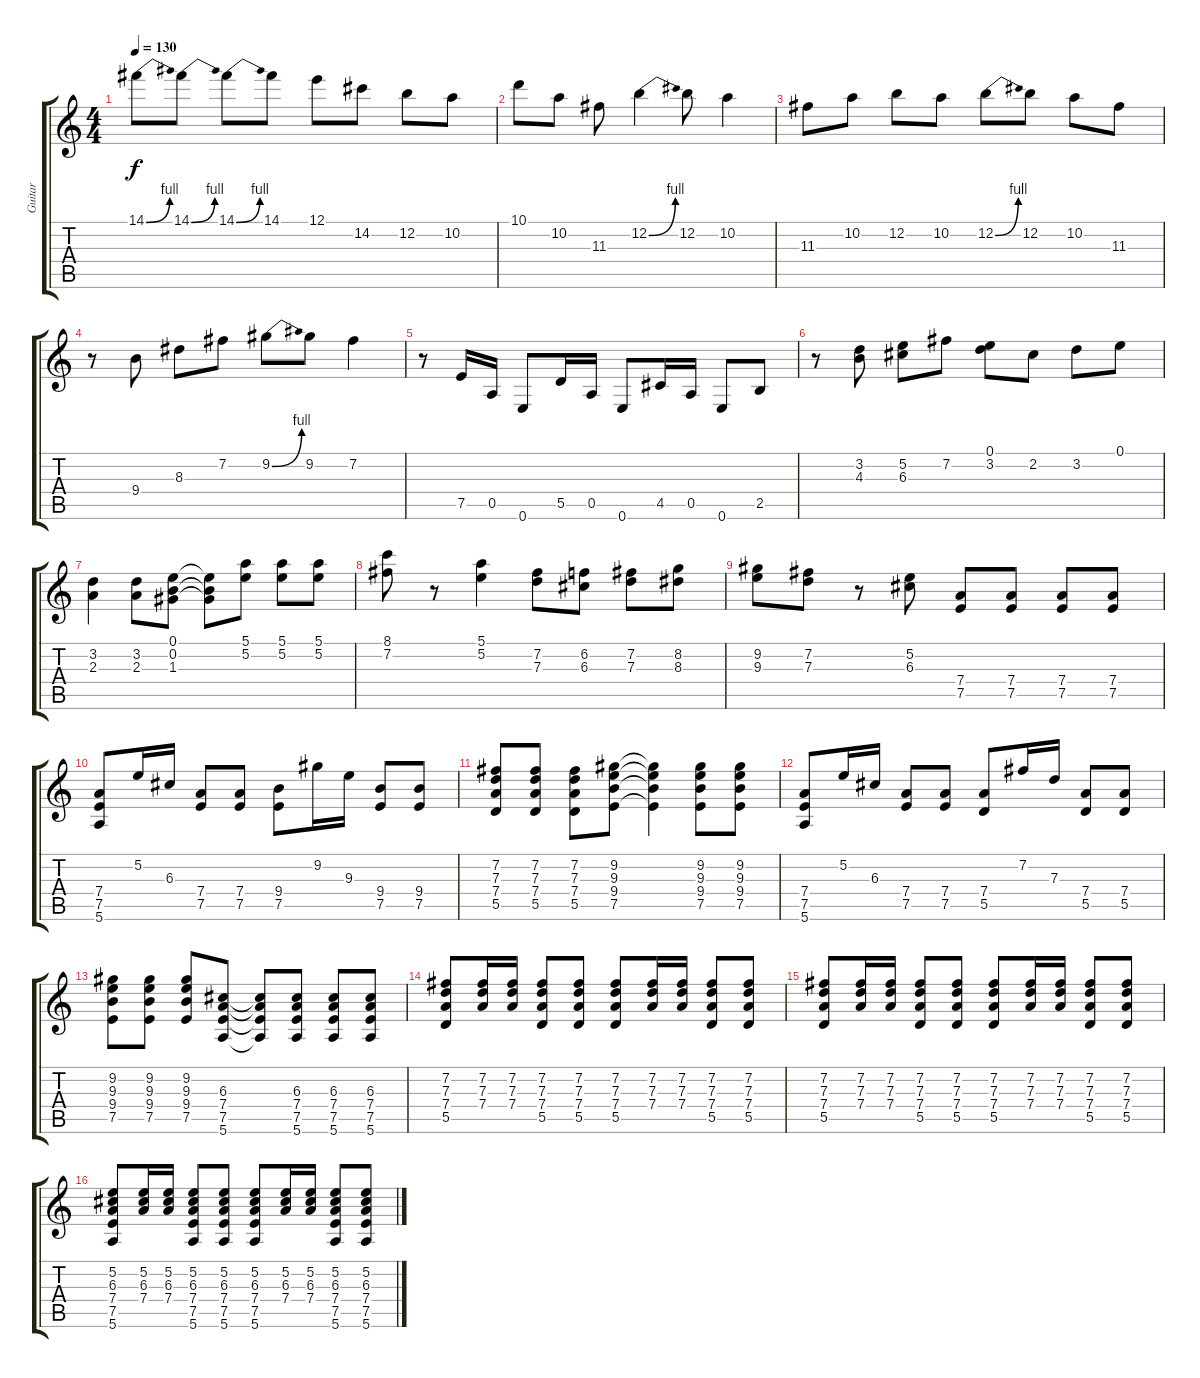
\track ("Guitar" "Guitar") {instrument electricguitarclean}
\staff {score tabs}
\tuning (E4 B3 G3 D3 A2 E2) {hide}
\ts (4 4)
\tempo 130
\clef g2
\ks c
14.1{be (bend 0 0 60 4)}.8{dy f} 14.1{be (bend 0 0 60 4)}.8 14.1{be (bend 0 0 60 4)}.8 14.1.8 12.1.8 14.2.8 12.2.8 10.2.8 |
10.1.8 10.2.8 11.3.8 12.2{be (bend 0 0 60 4)}.4 12.2.8 10.2.4 |
11.3.8 10.2.8 12.2.8 10.2.8 12.2{be (bend 0 0 60 4)}.8 12.2.8 10.2.8 11.3.8 |
r.8 9.4.8 8.3.8 7.2.8 9.2{be (bend 0 0 60 4)}.8 9.2.8 7.2.4 |
r.8 7.5.16 0.5.16 0.6.8 5.5.16 0.5.16 0.6.8 4.5.16 0.5.16 0.6.8 2.5.8 |
r.8 (3.2 4.3).8 (5.2 6.3).8 7.2.8 (0.1 3.2).8 2.2.8 3.2.8 0.1.8 |
(3.2 2.3).4 (3.2 2.3).8 (0.1 0.2 1.3).8 (0.1{t} 0.2{t} 1.3{t}).8 (5.1 5.2).8 (5.1 5.2).8 (5.1 5.2).8 |
(8.1 7.2).8 r.8 (5.1 5.2).4 (7.2 7.3).8 (6.2 6.3).8 (7.2 7.3).8 (8.2 8.3).8 |
(9.2 9.3).8 (7.2 7.3).8 r.8 (5.2 6.3).8 (7.4 7.5).8 (7.4 7.5).8 (7.4 7.5).8 (7.4 7.5).8 |
(7.4 7.5 5.6).8 5.2.16 6.3.16 (7.4 7.5).8 (7.4 7.5).8 (9.4 7.5).8 9.2.16 9.3.16 (9.4 7.5).8 (9.4 7.5).8 |
(7.2 7.3 7.4 5.5).8 (7.2 7.3 7.4 5.5).8 (7.2 7.3 7.4 5.5).8 (9.2 9.3 9.4 7.5).8 (9.2{t} 9.3{t} 9.4{t} 7.5{t}).4 (9.2 9.3 9.4 7.5).8 (9.2 9.3 9.4 7.5).8 |
(7.4 7.5 5.6).8 5.2.16 6.3.16 (7.4 7.5).8 (7.4 7.5).8 (7.4 5.5).8 7.2.16 7.3.16 (7.4 5.5).8 (7.4 5.5).8 |
(9.2 9.3 9.4 7.5).8 (9.2 9.3 9.4 7.5).8 (9.2 9.3 9.4 7.5).8 (6.3 7.4 7.5 5.6).8 (6.3{t} 7.4{t} 7.5{t} 5.6{t}).8 (6.3 7.4 7.5 5.6).8 (6.3 7.4 7.5 5.6).8 (6.3 7.4 7.5 5.6).8 |
(7.2 7.3 7.4 5.5).8 (7.2 7.3 7.4).16 (7.2 7.3 7.4).16 (7.2 7.3 7.4 5.5).8 (7.2 7.3 7.4 5.5).8 (7.2 7.3 7.4 5.5).8 (7.2 7.3 7.4).16 (7.2 7.3 7.4).16 (7.2 7.3 7.4 5.5).8 (7.2 7.3 7.4 5.5).8 |
(7.2 7.3 7.4 5.5).8 (7.2 7.3 7.4).16 (7.2 7.3 7.4).16 (7.2 7.3 7.4 5.5).8 (7.2 7.3 7.4 5.5).8 (7.2 7.3 7.4 5.5).8 (7.2 7.3 7.4).16 (7.2 7.3 7.4).16 (7.2 7.3 7.4 5.5).8 (7.2 7.3 7.4 5.5).8 |
(5.2 6.3 7.4 7.5 5.6).8 (5.2 6.3 7.4).16 (5.2 6.3 7.4).16 (5.2 6.3 7.4 7.5 5.6).8 (5.2 6.3 7.4 7.5 5.6).8 (5.2 6.3 7.4 7.5 5.6).8 (5.2 6.3 7.4).16 (5.2 6.3 7.4).16 (5.2 6.3 7.4 7.5 5.6).8 (5.2 6.3 7.4 7.5 5.6).8
